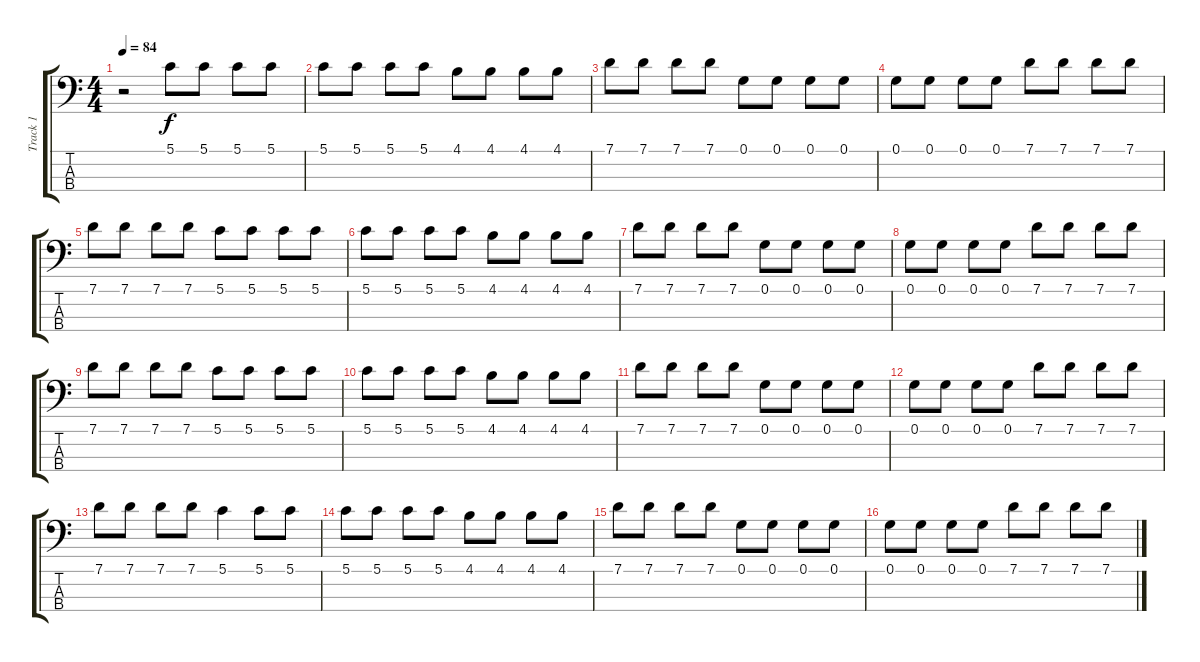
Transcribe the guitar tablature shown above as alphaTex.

\track ("Track 1" "Track 1") {instrument electricbasspick}
\staff {score tabs}
\tuning (G2 D2 A1 E1) {hide}
\ts (4 4)
\tempo 84
\clef f4
\ks c
r.2{dy f} 5.1.8 5.1.8 5.1.8 5.1.8 |
5.1.8 5.1.8 5.1.8 5.1.8 4.1.8 4.1.8 4.1.8 4.1.8 |
7.1.8 7.1.8 7.1.8 7.1.8 0.1.8 0.1.8 0.1.8 0.1.8 |
0.1.8 0.1.8 0.1.8 0.1.8 7.1.8 7.1.8 7.1.8 7.1.8 |
7.1.8 7.1.8 7.1.8 7.1.8 5.1.8 5.1.8 5.1.8 5.1.8 |
5.1.8 5.1.8 5.1.8 5.1.8 4.1.8 4.1.8 4.1.8 4.1.8 |
7.1.8 7.1.8 7.1.8 7.1.8 0.1.8 0.1.8 0.1.8 0.1.8 |
0.1.8 0.1.8 0.1.8 0.1.8 7.1.8 7.1.8 7.1.8 7.1.8 |
7.1.8 7.1.8 7.1.8 7.1.8 5.1.8 5.1.8 5.1.8 5.1.8 |
5.1.8 5.1.8 5.1.8 5.1.8 4.1.8 4.1.8 4.1.8 4.1.8 |
7.1.8 7.1.8 7.1.8 7.1.8 0.1.8 0.1.8 0.1.8 0.1.8 |
0.1.8 0.1.8 0.1.8 0.1.8 7.1.8 7.1.8 7.1.8 7.1.8 |
7.1.8 7.1.8 7.1.8 7.1.8 5.1.4 5.1.8 5.1.8 |
5.1.8 5.1.8 5.1.8 5.1.8 4.1.8 4.1.8 4.1.8 4.1.8 |
7.1.8 7.1.8 7.1.8 7.1.8 0.1.8 0.1.8 0.1.8 0.1.8 |
0.1.8 0.1.8 0.1.8 0.1.8 7.1.8 7.1.8 7.1.8 7.1.8
